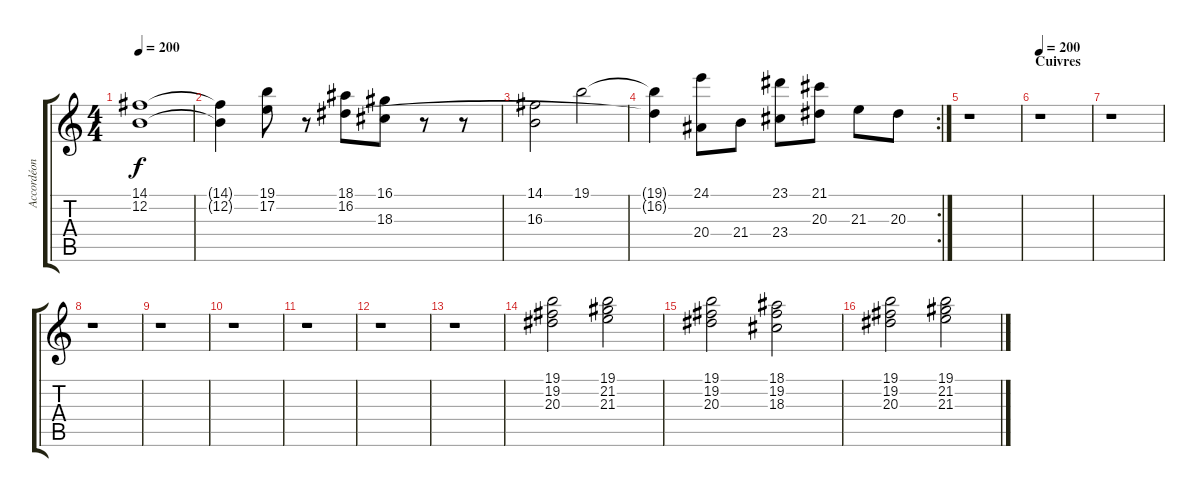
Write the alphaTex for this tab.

\track ("Accordéon" "Accordéon") {instrument accordion}
\staff {score tabs}
\tuning (E4 B3 G3 D3 A2 E2) {hide}
\ts (4 4)
\tempo 200
\clef g2
\ks c
(14.1 12.2).1{dy f} |
(14.1{t} 12.2{t}).4 (19.1 17.2).8 r.8 (18.1 16.2).8 (16.1 18.3).8 r.8 r.8 |
(14.1 16.3).2 19.1.2 |
\rc 2
(19.1{t} 16.2{t}).4 (24.1 20.4).8 21.4.8 (23.1 23.4).8 (21.1 20.3).8 21.3.8 20.3.8 |
r.1 |
\section ("" "Cuivres")
\tempo 200
r.1 |
r.1 |
r.1 |
r.1 |
r.1 |
r.1 |
r.1 |
r.1 |
(19.1 19.2 20.3).2{instrument drawbarorgan} (19.1 21.2 21.3).2 |
(19.1 19.2 20.3).2 (18.1 19.2 18.3).2 |
(19.1 19.2 20.3).2 (19.1 21.2 21.3).2
